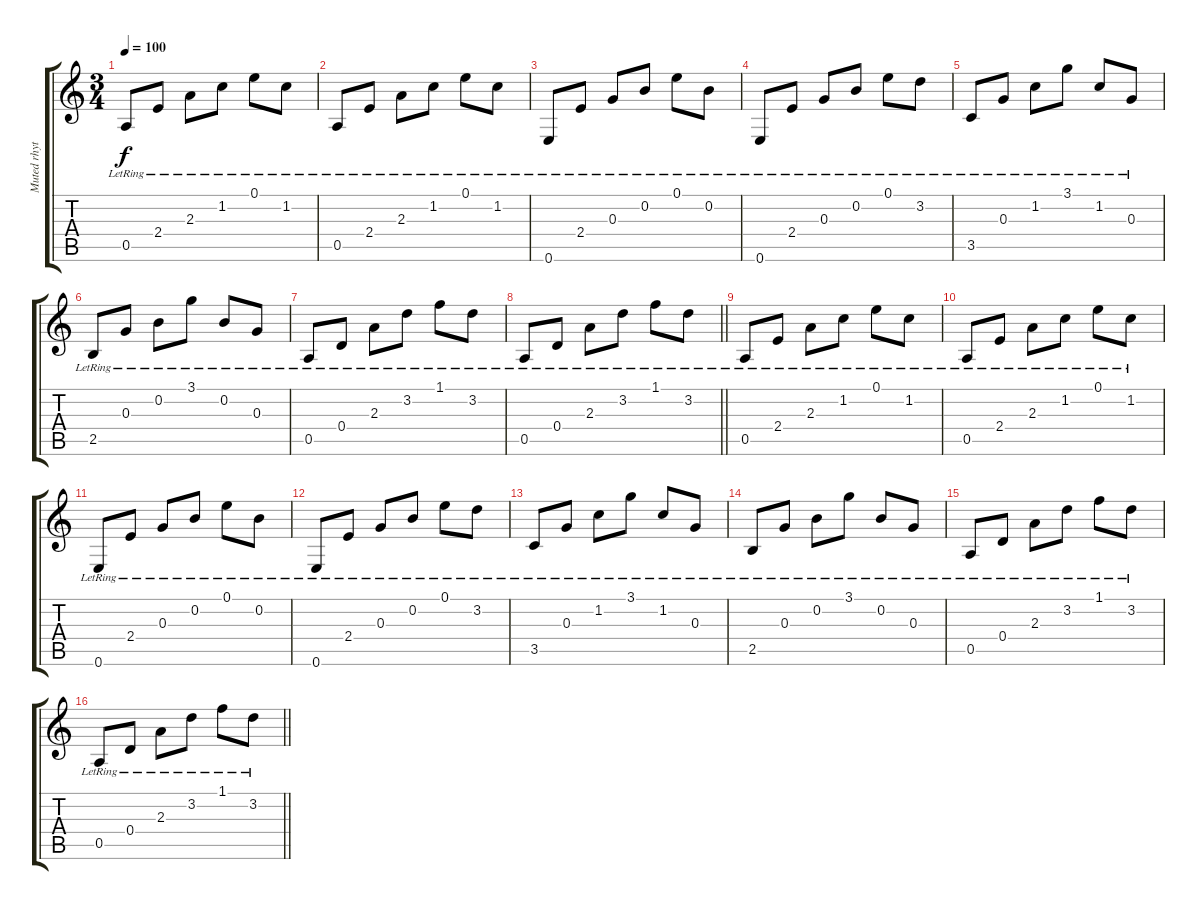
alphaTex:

\track ("Muted rhythm" "Muted rhyt") {instrument electricguitarmuted}
\staff {score tabs}
\tuning (E4 B3 G3 D3 A2 E2) {hide}
\ts (3 4)
\tempo 100
\clef g2
\ks c
0.5{lr}.8{dy f} 2.4{lr}.8 2.3{lr}.8 1.2{lr}.8 0.1{lr}.8 1.2{lr}.8 |
0.5{lr}.8 2.4{lr}.8 2.3{lr}.8 1.2{lr}.8 0.1{lr}.8 1.2{lr}.8 |
0.6{lr}.8 2.4{lr}.8 0.3{lr}.8 0.2{lr}.8 0.1{lr}.8 0.2{lr}.8 |
0.6{lr}.8 2.4{lr}.8 0.3{lr}.8 0.2{lr}.8 0.1{lr}.8 3.2{lr}.8 |
3.5{lr}.8 0.3{lr}.8 1.2{lr}.8 3.1{lr}.8 1.2{lr}.8 0.3{lr}.8 |
2.5{lr}.8 0.3{lr}.8 0.2{lr}.8 3.1{lr}.8 0.2{lr}.8 0.3{lr}.8 |
0.5{lr}.8 0.4{lr}.8 2.3{lr}.8 3.2{lr}.8 1.1{lr}.8 3.2{lr}.8 |
\barLineRight lightlight
0.5{lr}.8 0.4{lr}.8 2.3{lr}.8 3.2{lr}.8 1.1{lr}.8 3.2{lr}.8 |
0.5{lr}.8 2.4{lr}.8 2.3{lr}.8 1.2{lr}.8 0.1{lr}.8 1.2{lr}.8 |
0.5{lr}.8 2.4{lr}.8 2.3{lr}.8 1.2{lr}.8 0.1{lr}.8 1.2{lr}.8 |
0.6{lr}.8 2.4{lr}.8 0.3{lr}.8 0.2{lr}.8 0.1{lr}.8 0.2{lr}.8 |
0.6{lr}.8 2.4{lr}.8 0.3{lr}.8 0.2{lr}.8 0.1{lr}.8 3.2{lr}.8 |
3.5{lr}.8 0.3{lr}.8 1.2{lr}.8 3.1{lr}.8 1.2{lr}.8 0.3{lr}.8 |
2.5{lr}.8 0.3{lr}.8 0.2{lr}.8 3.1{lr}.8 0.2{lr}.8 0.3{lr}.8 |
0.5{lr}.8 0.4{lr}.8 2.3{lr}.8 3.2{lr}.8 1.1{lr}.8 3.2{lr}.8 |
\barLineRight lightlight
0.5{lr}.8 0.4{lr}.8 2.3{lr}.8 3.2{lr}.8 1.1{lr}.8 3.2{lr}.8
